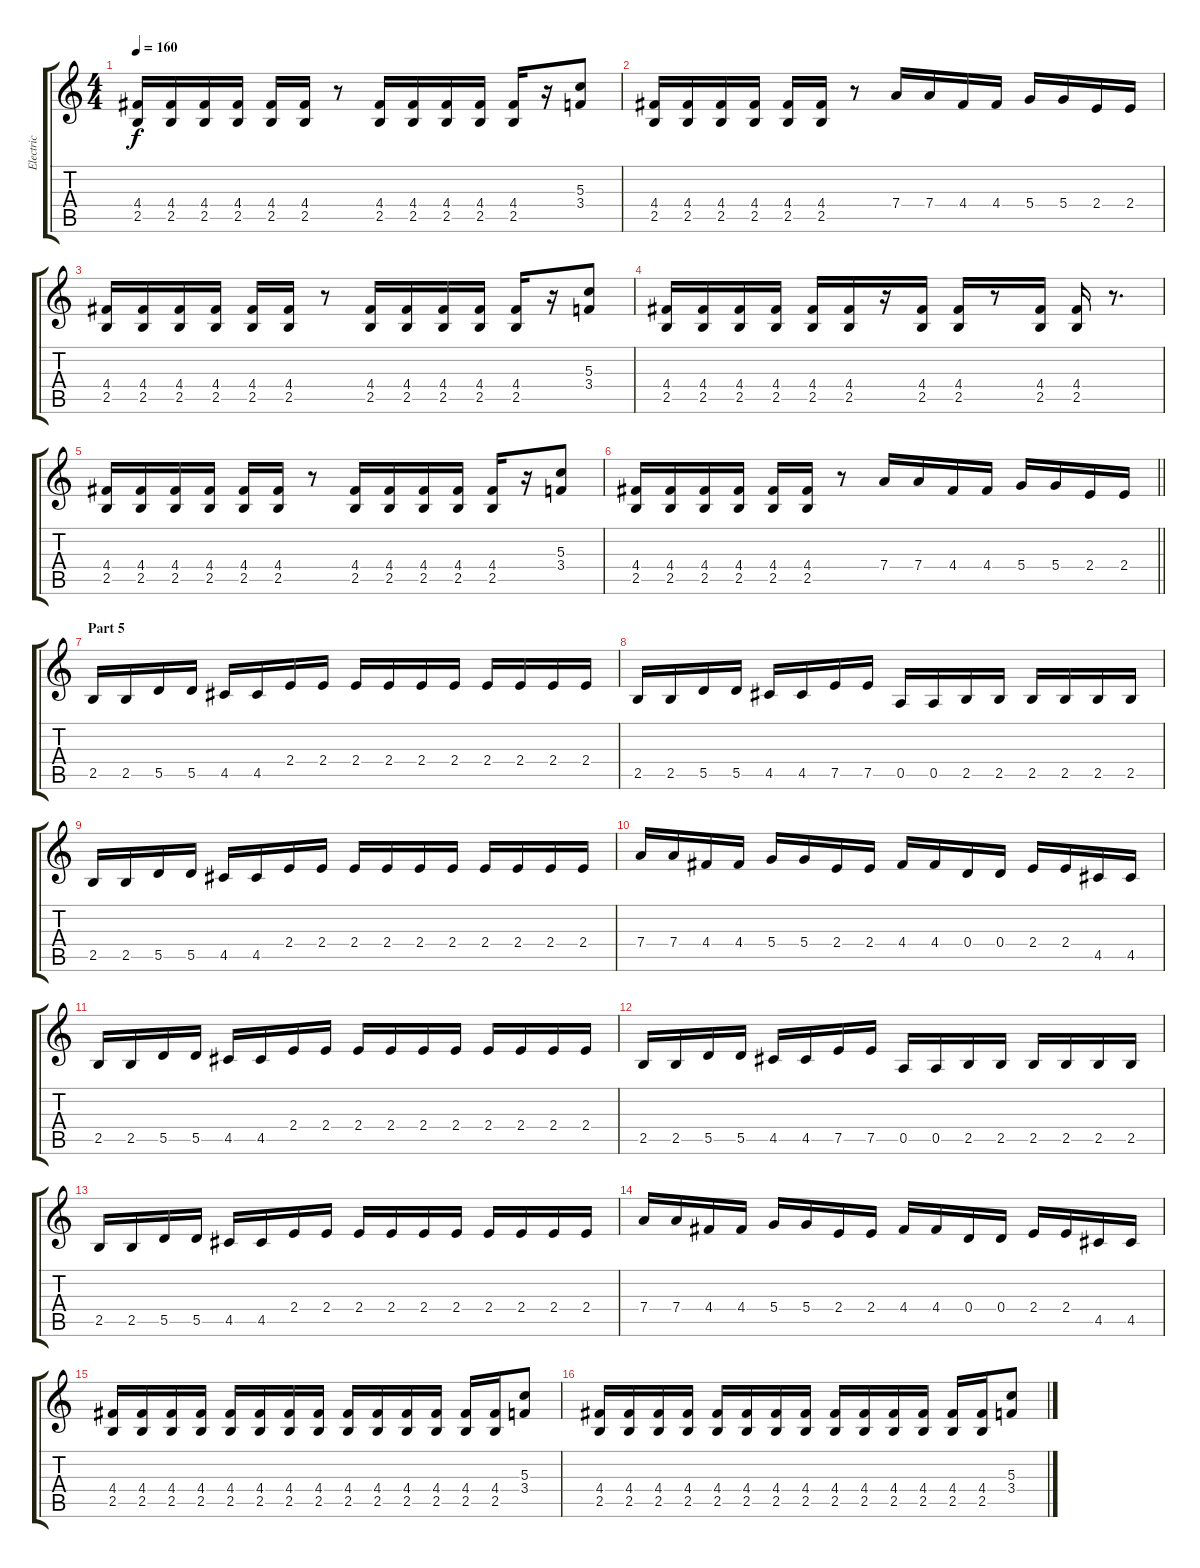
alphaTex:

\track ("Electric" "Electric") {instrument distortionguitar}
\staff {score tabs}
\tuning (E4 B3 G3 D3 A2 D2) {hide}
\ts (4 4)
\tempo 160
\clef g2
\ks c
(4.4 2.5).16{dy f} (4.4 2.5).16 (4.4 2.5).16 (4.4 2.5).16 (4.4 2.5).16 (4.4 2.5).16 r.8 (4.4 2.5).16 (4.4 2.5).16 (4.4 2.5).16 (4.4 2.5).16 (4.4 2.5).16 r.16 (5.3 3.4).8 |
(4.4 2.5).16 (4.4 2.5).16 (4.4 2.5).16 (4.4 2.5).16 (4.4 2.5).16 (4.4 2.5).16 r.8 7.4.16 7.4.16 4.4.16 4.4.16 5.4.16 5.4.16 2.4.16 2.4.16 |
(4.4 2.5).16 (4.4 2.5).16 (4.4 2.5).16 (4.4 2.5).16 (4.4 2.5).16 (4.4 2.5).16 r.8 (4.4 2.5).16 (4.4 2.5).16 (4.4 2.5).16 (4.4 2.5).16 (4.4 2.5).16 r.16 (5.3 3.4).8 |
(4.4 2.5).16 (4.4 2.5).16 (4.4 2.5).16 (4.4 2.5).16 (4.4 2.5).16 (4.4 2.5).16 r.16 (4.4 2.5).16 (4.4 2.5).16 r.8 (4.4 2.5).16 (4.4 2.5).16 r.8{d} |
(4.4 2.5).16 (4.4 2.5).16 (4.4 2.5).16 (4.4 2.5).16 (4.4 2.5).16 (4.4 2.5).16 r.8 (4.4 2.5).16 (4.4 2.5).16 (4.4 2.5).16 (4.4 2.5).16 (4.4 2.5).16 r.16 (5.3 3.4).8 |
\barLineRight lightlight
(4.4 2.5).16 (4.4 2.5).16 (4.4 2.5).16 (4.4 2.5).16 (4.4 2.5).16 (4.4 2.5).16 r.8 7.4.16 7.4.16 4.4.16 4.4.16 5.4.16 5.4.16 2.4.16 2.4.16 |
\section ("" "Part 5")
2.5.16 2.5.16 5.5.16 5.5.16 4.5.16 4.5.16 2.4.16 2.4.16 2.4.16 2.4.16 2.4.16 2.4.16 2.4.16 2.4.16 2.4.16 2.4.16 |
2.5.16 2.5.16 5.5.16 5.5.16 4.5.16 4.5.16 7.5.16 7.5.16 0.5.16 0.5.16 2.5.16 2.5.16 2.5.16 2.5.16 2.5.16 2.5.16 |
2.5.16 2.5.16 5.5.16 5.5.16 4.5.16 4.5.16 2.4.16 2.4.16 2.4.16 2.4.16 2.4.16 2.4.16 2.4.16 2.4.16 2.4.16 2.4.16 |
7.4.16 7.4.16 4.4.16 4.4.16 5.4.16 5.4.16 2.4.16 2.4.16 4.4.16 4.4.16 0.4.16 0.4.16 2.4.16 2.4.16 4.5.16 4.5.16 |
2.5.16 2.5.16 5.5.16 5.5.16 4.5.16 4.5.16 2.4.16 2.4.16 2.4.16 2.4.16 2.4.16 2.4.16 2.4.16 2.4.16 2.4.16 2.4.16 |
2.5.16 2.5.16 5.5.16 5.5.16 4.5.16 4.5.16 7.5.16 7.5.16 0.5.16 0.5.16 2.5.16 2.5.16 2.5.16 2.5.16 2.5.16 2.5.16 |
2.5.16 2.5.16 5.5.16 5.5.16 4.5.16 4.5.16 2.4.16 2.4.16 2.4.16 2.4.16 2.4.16 2.4.16 2.4.16 2.4.16 2.4.16 2.4.16 |
7.4.16 7.4.16 4.4.16 4.4.16 5.4.16 5.4.16 2.4.16 2.4.16 4.4.16 4.4.16 0.4.16 0.4.16 2.4.16 2.4.16 4.5.16 4.5.16 |
(4.4 2.5).16 (4.4 2.5).16 (4.4 2.5).16 (4.4 2.5).16 (4.4 2.5).16 (4.4 2.5).16 (4.4 2.5).16 (4.4 2.5).16 (4.4 2.5).16 (4.4 2.5).16 (4.4 2.5).16 (4.4 2.5).16 (4.4 2.5).16 (4.4 2.5).16 (5.3 3.4).8 |
(4.4 2.5).16 (4.4 2.5).16 (4.4 2.5).16 (4.4 2.5).16 (4.4 2.5).16 (4.4 2.5).16 (4.4 2.5).16 (4.4 2.5).16 (4.4 2.5).16 (4.4 2.5).16 (4.4 2.5).16 (4.4 2.5).16 (4.4 2.5).16 (4.4 2.5).16 (5.3 3.4).8
